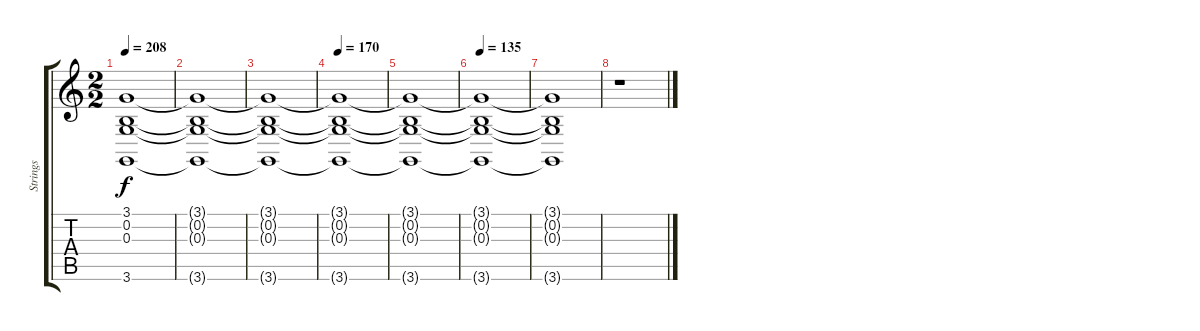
\track ("Strings" "Strings") {instrument stringensemble1}
\staff {score tabs}
\tuning (E4 B3 G3 D3 A2 E2) {hide}
\ts (2 2)
\tempo 208
\clef g2
\ks c
(3.1{t} 0.2{t} 0.3{t} 3.6{t}).1{dy f} |
(3.1{t} 0.2{t} 0.3{t} 3.6{t}).1 |
(3.1{t} 0.2{t} 0.3{t} 3.6{t}).1 |
\tempo 170
(3.1{t} 0.2{t} 0.3{t} 3.6{t}).1 |
(3.1{t} 0.2{t} 0.3{t} 3.6{t}).1 |
\tempo 135
(3.1{t} 0.2{t} 0.3{t} 3.6{t}).1{volume 8} |
(3.1{t} 0.2{t} 0.3{t} 3.6{t}).1 |
r.1
